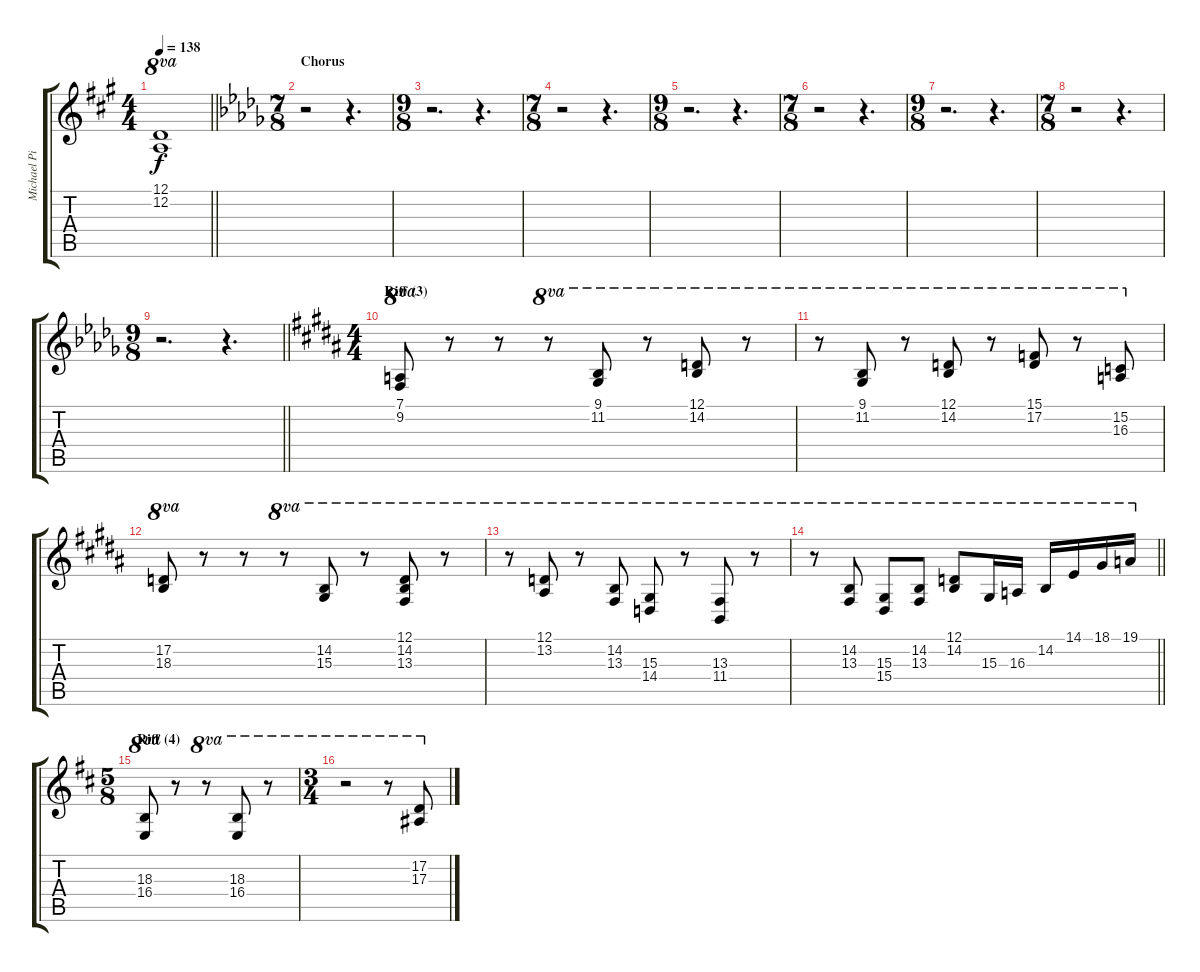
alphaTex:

\track ("Michael Pinnella (keyboard)" "Michael Pi") {instrument stringensemble1}
\staff {score tabs}
\tuning (D4 A3 F3 C3 G2 D2) {hide}
\ts (4 4)
\tempo 138
\clef g2
\barLineRight lightlight
\ks f#minor
(12.1{t} 12.2{t}).1{ot 8va dy f} |
\ts (7 8)
\section ("" "Chorus")
\ks bbminor
r.2 r.4{d} |
\ts (9 8)
r.2{d} r.4{d} |
\ts (7 8)
r.2 r.4{d} |
\ts (9 8)
r.2{d} r.4{d} |
\ts (7 8)
r.2 r.4{d} |
\ts (9 8)
r.2{d} r.4{d} |
\ts (7 8)
r.2 r.4{d} |
\ts (9 8)
\barLineRight lightlight
r.2{d} r.4{d} |
\ts (4 4)
\section ("" "Riff (3)")
\ks g#minor
(7.1 9.2).8{ot 8va volume 10} r.8 r.8 r.8{ot 8va} (9.1 11.2).8{ot 8va} r.8{ot 8va} (12.1 14.2).8{ot 8va} r.8{ot 8va} |
r.8{ot 8va} (9.1 11.2).8{ot 8va} r.8{ot 8va} (12.1 14.2).8{ot 8va} r.8{ot 8va} (15.1 17.2).8{ot 8va} r.8{ot 8va} (15.2 16.3).8{ot 8va} |
(17.2 18.3).8{ot 8va} r.8 r.8 r.8{ot 8va} (14.2 15.3).8{ot 8va} r.8{ot 8va} (12.1 14.2 13.3).8{ot 8va} r.8{ot 8va} |
r.8{ot 8va} (12.1 13.2).8{ot 8va} r.8{ot 8va} (14.2 13.3).8{ot 8va} (15.3 14.4).8{ot 8va} r.8{ot 8va} (13.3 11.4).8{ot 8va} r.8{ot 8va} |
\barLineRight lightlight
r.8{ot 8va} (14.2 13.3).8{ot 8va} (15.3 15.4).8{ot 8va} (14.2 13.3).8{ot 8va} (12.1 14.2).8{ot 8va} 15.3.16{ot 8va} 16.3.16{ot 8va} 14.2.16{ot 8va} 14.1.16{ot 8va} 18.1.16{ot 8va} 19.1.16{ot 8va} |
\ts (5 8)
\section ("" "Riff (4)")
\ks bminor
(18.3 16.4).8{ot 8va} r.8 r.8{ot 8va} (18.3 16.4).8{ot 8va} r.8{ot 8va} |
\ts (3 4)
r.2{ot 8va} r.8{ot 8va} (17.2 17.3).8{ot 8va}
